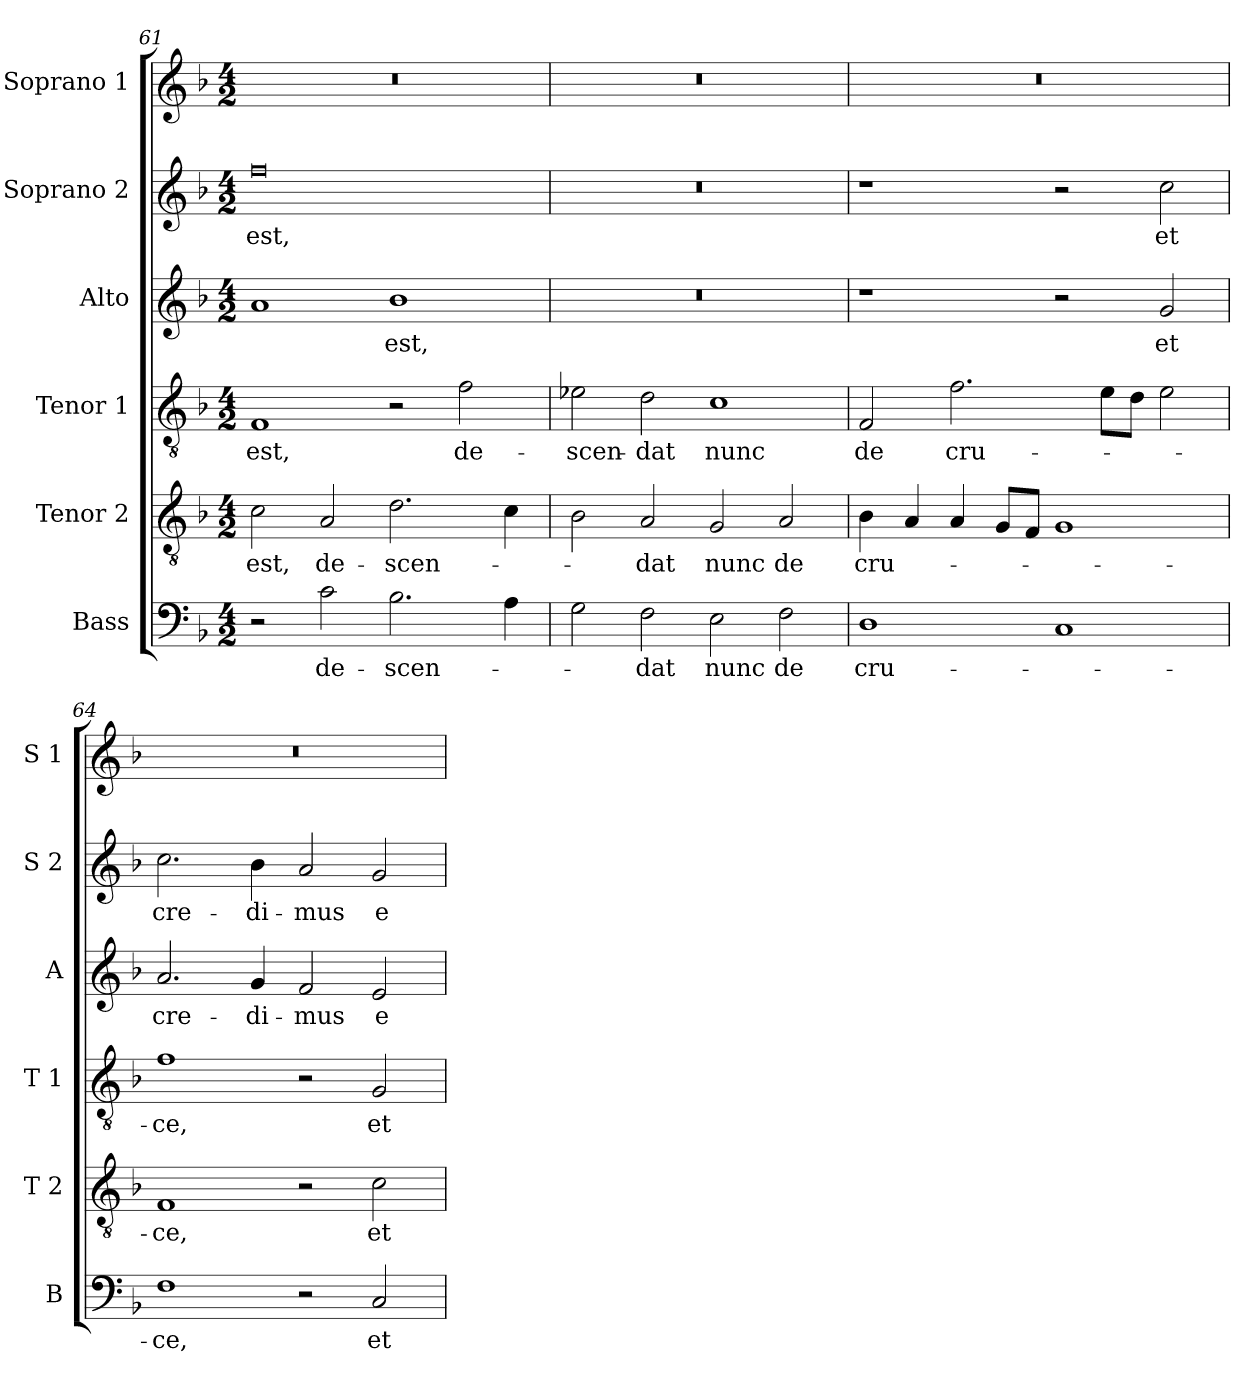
**kern	**text	**kern	**text	**kern	**text	**kern	**text	**kern	**text	**kern
*part6	*part6	*part5	*part5	*part4	*part4	*part3	*part3	*part2	*part2	*part1
*staff6	*staff6	*staff5	*staff5	*staff4	*staff4	*staff3	*staff3	*staff2	*staff2	*staff1
*I"Bass	*	*I"Tenor 2	*	*I"Tenor 1	*	*I"Alto	*	*I"Soprano 2	*	*I"Soprano 1
*I'B	*	*I'T 2	*	*I'T 1	*	*I'A	*	*I'S 2	*	*I'S 1
*clefF4	*	*clefGv2	*	*clefGv2	*	*clefG2	*	*clefG2	*	*clefG2
*k[b-]	*	*k[b-]	*	*k[b-]	*	*k[b-]	*	*k[b-]	*	*k[b-]
*F:	*	*F:	*	*F:	*	*F:	*	*F:	*	*F:
*M4/2	*	*M4/2	*	*M4/2	*	*M4/2	*	*M4/2	*	*M4/2
=61	=61	=61	=61	=61	=61	=61	=61	=61	=61	=61
!	!	!	!LO:LY:b	!	!	!	!	!	!	!
!	!	!	!	!	!LO:LY:b	!	!	!	!	!
!	!	!	!	!	!	!	!	!	!LO:LY:b	!
2r	.	2c\	est,	1F	est,	1a	.	0ff	est,	0r
!	!LO:LY:b	!	!	!	!	!	!	!	!	!
!	!	!	!LO:LY:b	!	!	!	!	!	!	!
2c\	de-	2A/	de-	.	.	.	.	.	.	.
!	!LO:LY:b	!	!	!	!	!	!	!	!	!
!	!	!	!LO:LY:b	!	!	!	!	!	!	!
!	!	!	!	!	!	!	!LO:LY:b	!	!	!
2.B-\	-scen-	2.d\	-scen-	2r	.	1b-	est,	.	.	.
!	!	!	!	!	!LO:LY:b	!	!	!	!	!
.	.	.	.	2f\	de-	.	.	.	.	.
4A\	.	4c\	.	.	.	.	.	.	.	.
!!LO:LB:g=z
=62	=62	=62	=62	=62	=62	=62	=62	=62	=62	=62
!	!	!	!	!	!LO:LY:b	!	!	!	!	!
2G\	.	2B-\	.	2e-X\	-scen-	0r	.	0r	.	0r
!	!LO:LY:b	!	!	!	!	!	!	!	!	!
!	!	!	!LO:LY:b	!	!	!	!	!	!	!
!	!	!	!	!	!LO:LY:b	!	!	!	!	!
2F\	-dat	2A/	-dat	2d\	-dat	.	.	.	.	.
!	!LO:LY:b	!	!	!	!	!	!	!	!	!
!	!	!	!LO:LY:b	!	!	!	!	!	!	!
!	!	!	!	!	!LO:LY:b	!	!	!	!	!
2E\	nunc	2G/	nunc	1c	nunc	.	.	.	.	.
!	!LO:LY:b	!	!	!	!	!	!	!	!	!
!	!	!	!LO:LY:b	!	!	!	!	!	!	!
2F\	de	2A/	de	.	.	.	.	.	.	.
=63	=63	=63	=63	=63	=63	=63	=63	=63	=63	=63
!	!LO:LY:b	!	!	!	!	!	!	!	!	!
!	!	!	!LO:LY:b	!	!	!	!	!	!	!
!	!	!	!	!	!LO:LY:b	!	!	!	!	!
1D	cru-	4B-\	cru-	2F/	de	1r	.	1r	.	0r
.	.	4A/	.	.	.	.	.	.	.	.
!	!	!	!	!	!LO:LY:b	!	!	!	!	!
.	.	4A/	.	2.f\	cru-	.	.	.	.	.
.	.	8G/L	.	.	.	.	.	.	.	.
.	.	8F/J	.	.	.	.	.	.	.	.
1C	.	1G	.	.	.	2r	.	2r	.	.
.	.	.	.	8e\L	.	.	.	.	.	.
.	.	.	.	8d\J	.	.	.	.	.	.
!	!	!	!	!	!	!	!LO:LY:b	!	!	!
!	!	!	!	!	!	!	!	!	!LO:LY:b	!
.	.	.	.	2e\	.	2g/	et	2cc\	et	.
=64	=64	=64	=64	=64	=64	=64	=64	=64	=64	=64
!	!LO:LY:b	!	!	!	!	!	!	!	!	!
!	!	!	!LO:LY:b	!	!	!	!	!	!	!
!	!	!	!	!	!LO:LY:b	!	!	!	!	!
!	!	!	!	!	!	!	!LO:LY:b	!	!	!
!	!	!	!	!	!	!	!	!	!LO:LY:b	!
1F	-ce,	1F	-ce,	1f	-ce,	2.a/	cre-	2.cc\	cre-	0r
!	!	!	!	!	!	!	!LO:LY:b	!	!	!
!	!	!	!	!	!	!	!	!	!LO:LY:b	!
.	.	.	.	.	.	4g/	-di-	4b-\	-di-	.
!	!	!	!	!	!	!	!LO:LY:b	!	!	!
!	!	!	!	!	!	!	!	!	!LO:LY:b	!
2r	.	2r	.	2r	.	2f/	-mus	2a/	-mus	.
!	!LO:LY:b	!	!	!	!	!	!	!	!	!
!	!	!	!LO:LY:b	!	!	!	!	!	!	!
!	!	!	!	!	!LO:LY:b	!	!	!	!	!
!	!	!	!	!	!	!	!LO:LY:b	!	!	!
!	!	!	!	!	!	!	!	!	!LO:LY:b	!
2C/	et	2c\	et	2G/	et	2e/	e-	2g/	e-	.
=	=	=	=	=	=	=	=	=	=	=
*-	*-	*-	*-	*-	*-	*-	*-	*-	*-	*-
